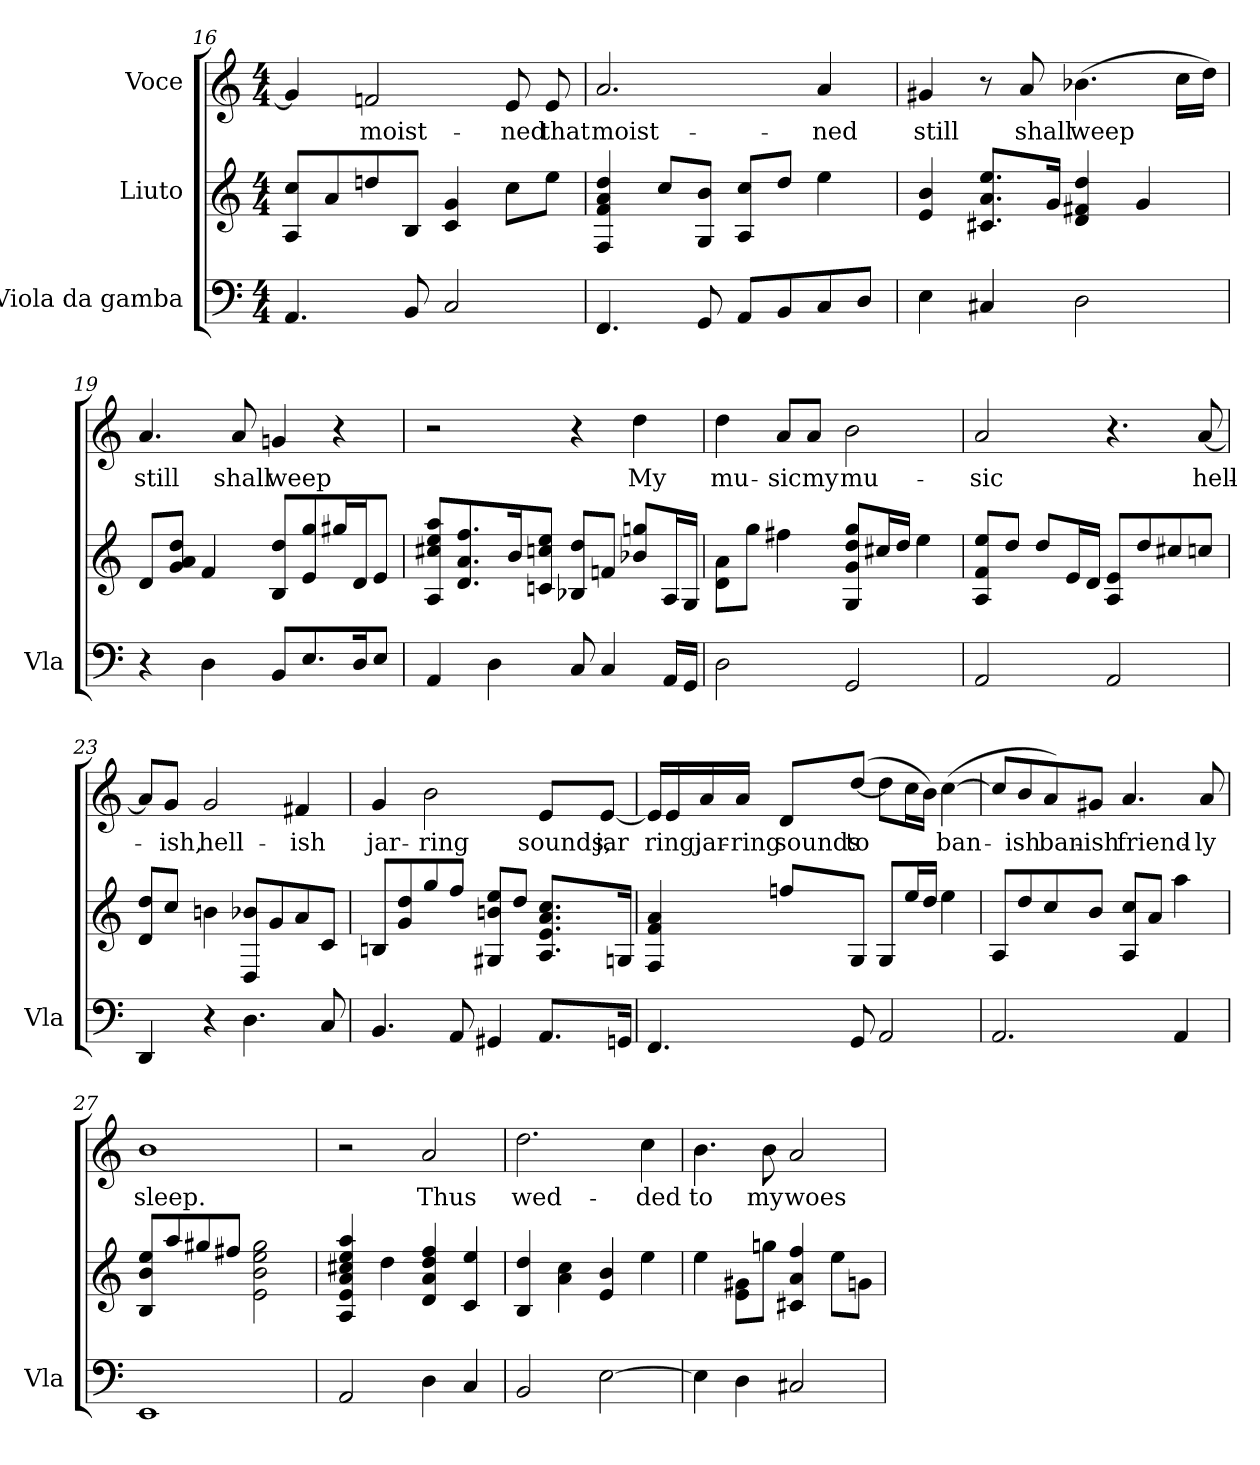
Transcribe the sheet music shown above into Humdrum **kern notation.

**kern	**kern	**kern	**text
*part3	*part2	*part1	*part1
*staff3	*staff2	*staff1	*staff1
*I"Viola da gamba	*I"Liuto	*I"Voce	*
*I'Vla	*	*	*
*clefF4	*clefG2	*clefG2	*
*k[]	*k[]	*k[]	*
*M4/4	*M4/4	*M4/4	*
=16	=16	=16	=16
4.AA/	8A/ 8cc/L	4g/]	.
.	8a/	.	.
!	!	!	!LO:LY:b
.	8ddn/	2fn/	moist-
8BB/	8B/J	.	.
2C/	4c/ 4g/	.	.
!	!	!	!LO:LY:b
.	8cc\L	8e/	ned
!	!	!	!LO:LY:b
.	8ee\J	8e/	that
!!LO:LB:g=z
=17	=17	=17	=17
!	!	!	!LO:LY:b
4.FF/	4F/ 4f/ 4a/ 4dd/	2.a/	moist-
.	8cc/L	.	.
8GG/	8G/ 8b/J	.	.
8AA/L	8A/ 8cc/L	.	.
8BB/	8dd/J	.	.
!	!	!	!LO:LY:b
8C/	4ee\	4a/	ned
8D/J	.	.	.
=18	=18	=18	=18
!	!	!	!LO:LY:b
4E\	4e/ 4b/	4g#X/	still
4C#X/	8.c#X/ 8.a/ 8.ee/L	8r	.
!	!	!	!LO:LY:b
.	.	8a/	shall
.	16g/Jk	.	.
!	!	!	!LO:LY:b
2D\	4d/ 4f#X/ 4dd/	(>4.b-X\	weep
.	4g/	.	.
.	.	16cc\LL	.
.	.	16dd\JJ)	.
=19	=19	=19	=19
!	!	!	!LO:LY:b
4r	8d/L	4.a/	still
.	8g/ 8a/ 8dd/J	.	.
4D\	4f/	.	.
!	!	!	!LO:LY:b
.	.	8a/	shall
!	!	!	!LO:LY:b
8BB/L	8B/ 8dd/L	4gn/	weep
8.E/	8e/ 8gg/	.	.
.	16gg#X/L	4r	.
16D/K	16d/J	.	.
8E/J	8e/J	.	.
=20	=20	=20	=20
4AA/	8A/ 8cc#X/ 8ee/ 8aa/L	2r	.
.	8.d/ 8.a/ 8.ff/	.	.
4D\	.	.	.
.	16b/K	.	.
.	8cn/ 8ccn/ 8ee/J	.	.
8C/	8B-X/ 8dd/L	4r	.
4C/	8fn/J	.	.
!	!	!	!LO:LY:b
.	8b-X/ 8ggn/L	4dd\	My
16AA/LL	16A/L	.	.
16GG/JJ	16G/JJ	.	.
!!LO:LB:g=z
=21	=21	=21	=21
!	!	!	!LO:LY:b
2D\	8d\ 8a\L	4dd\	mu-
.	8gg\J	.	.
!	!	!	!LO:LY:b
.	4ff#X\	8a/L	sic
!	!	!	!LO:LY:b
.	.	8a/J	my
!	!	!	!LO:LY:b
2GG/	8G/ 8g/ 8dd/ 8gg/L	2b\	mu-
.	16cc#X/L	.	.
.	16dd/JJ	.	.
.	4ee\	.	.
=22	=22	=22	=22
!	!	!	!LO:LY:b
2AA/	8A/ 8f/ 8ee/L	2a/	sic
.	8dd/J	.	.
.	8dd/L	.	.
.	16e/L	.	.
.	16d/JJ	.	.
2AA/	8A/ 8e/L	4.r	.
.	8dd/	.	.
.	8cc#X/	.	.
!	!	!	!LO:LY:b
.	8ccn/J	[8a/	hell-
=23	=23	=23	=23
4DD/	8d/ 8dd/L	8a/L]	.
!	!	!	!LO:LY:b
.	8cc/J	8g/J	-ish,
!	!	!	!LO:LY:b
4r	4bn\	2g/	hell-
4.D\	8D/ 8b-X/L	.	.
.	8g/	.	.
!	!	!	!LO:LY:b
.	8a/	4f#X/	ish
8C/	8c/J	.	.
=24	=24	=24	=24
!	!	!	!LO:LY:b
4.BB/	8Bn/L	4g/	jar-
.	8g/ 8dd/	.	.
!	!	!	!LO:LY:b
.	8gg/	2b\	ring
8AA/	8ff/J	.	.
4GG#X/	8G#X/ 8bn/ 8ee/L	.	.
.	8dd/J	.	.
!	!	!	!LO:LY:b
8.AA/L	8.A/ 8.e/ 8.a/ 8.cc/L	8e/L	sounds,
!	!	!	!LO:LY:b
.	.	[8e/J	-jar
16GGn/Jk	16Gn/Jk	.	.
!!LO:PB:g=z
=25	=25	=25	=25
4.FF/	4F/ 4f/ 4a/	16e/LL]	.
!	!	!	!LO:LY:b
.	.	16e/	ring,
!	!	!	!LO:LY:b
.	.	16a/	jar-
!	!	!	!LO:LY:b
.	.	16a/JJ	ring
!	!	!	!LO:LY:b
.	8ffn/L	8d/L	sounds
!	!	!	!LO:LY:b
8GG/	8G/J	(>[8dd/J	to
2AA/	8G/L	8dd\L]	.
.	16ee/L	16cc\L	.
.	16dd/JJ	16b\JJ)	.
!	!	!	!LO:LY:b
.	4ee\	(>[4cc\	ban-
=26	=26	=26	=26
2.AA/	8A/L	8cc/L]	.
!	!	!	!LO:LY:b
.	8dd/	8b/	-ish
!	!	!	!LO:LY:b
.	8cc/	8a/)	ban-
!	!	!	!LO:LY:b
.	8b/J	8g#X/J	ish
!	!	!	!LO:LY:b
.	8A/ 8cc/L	4.a/	friend-
.	8a/J	.	.
4AA/	4aa\	.	.
!	!	!	!LO:LY:b
.	.	8a/	ly
=27	=27	=27	=27
!	!	!	!LO:LY:b
1EE	8B/ 8b/ 8ee/L	1b	sleep.
.	8aa/	.	.
.	8gg#X/	.	.
.	8ff#X/J	.	.
.	2e\ 2b\ 2ee\ 2gg#\	.	.
=28	=28	=28	=28
2AA/	4A/ 4e/ 4a/ 4cc#X/ 4ee/ 4aa/	2r	.
.	4dd\	.	.
!	!	!	!LO:LY:b
4D\	4d/ 4a/ 4dd/ 4ff/	2a/	Thus
4C/	4c/ 4ee/	.	.
!!LO:LB:g=z
=29	=29	=29	=29
!	!	!	!LO:LY:b
2BB/	4B/ 4dd/	2.dd\	wed-
.	4a\ 4cc\	.	.
[2E\	4e/ 4b/	.	.
!	!	!	!LO:LY:b
.	4ee\	4cc\	ded
=30	=30	=30	=30
!	!	!	!LO:LY:b
4E\]	4ee\	4.b\	to
4D\	8e\ 8g#X\L	.	.
!	!	!	!LO:LY:b
.	8ggn\J	8b\	my
!	!	!	!LO:LY:b
2C#X/	4c#X/ 4a/ 4ff/	2a/	woes
.	8ee\L	.	.
.	8gn\J	.	.
=	=	=	=
*-	*-	*-	*-
